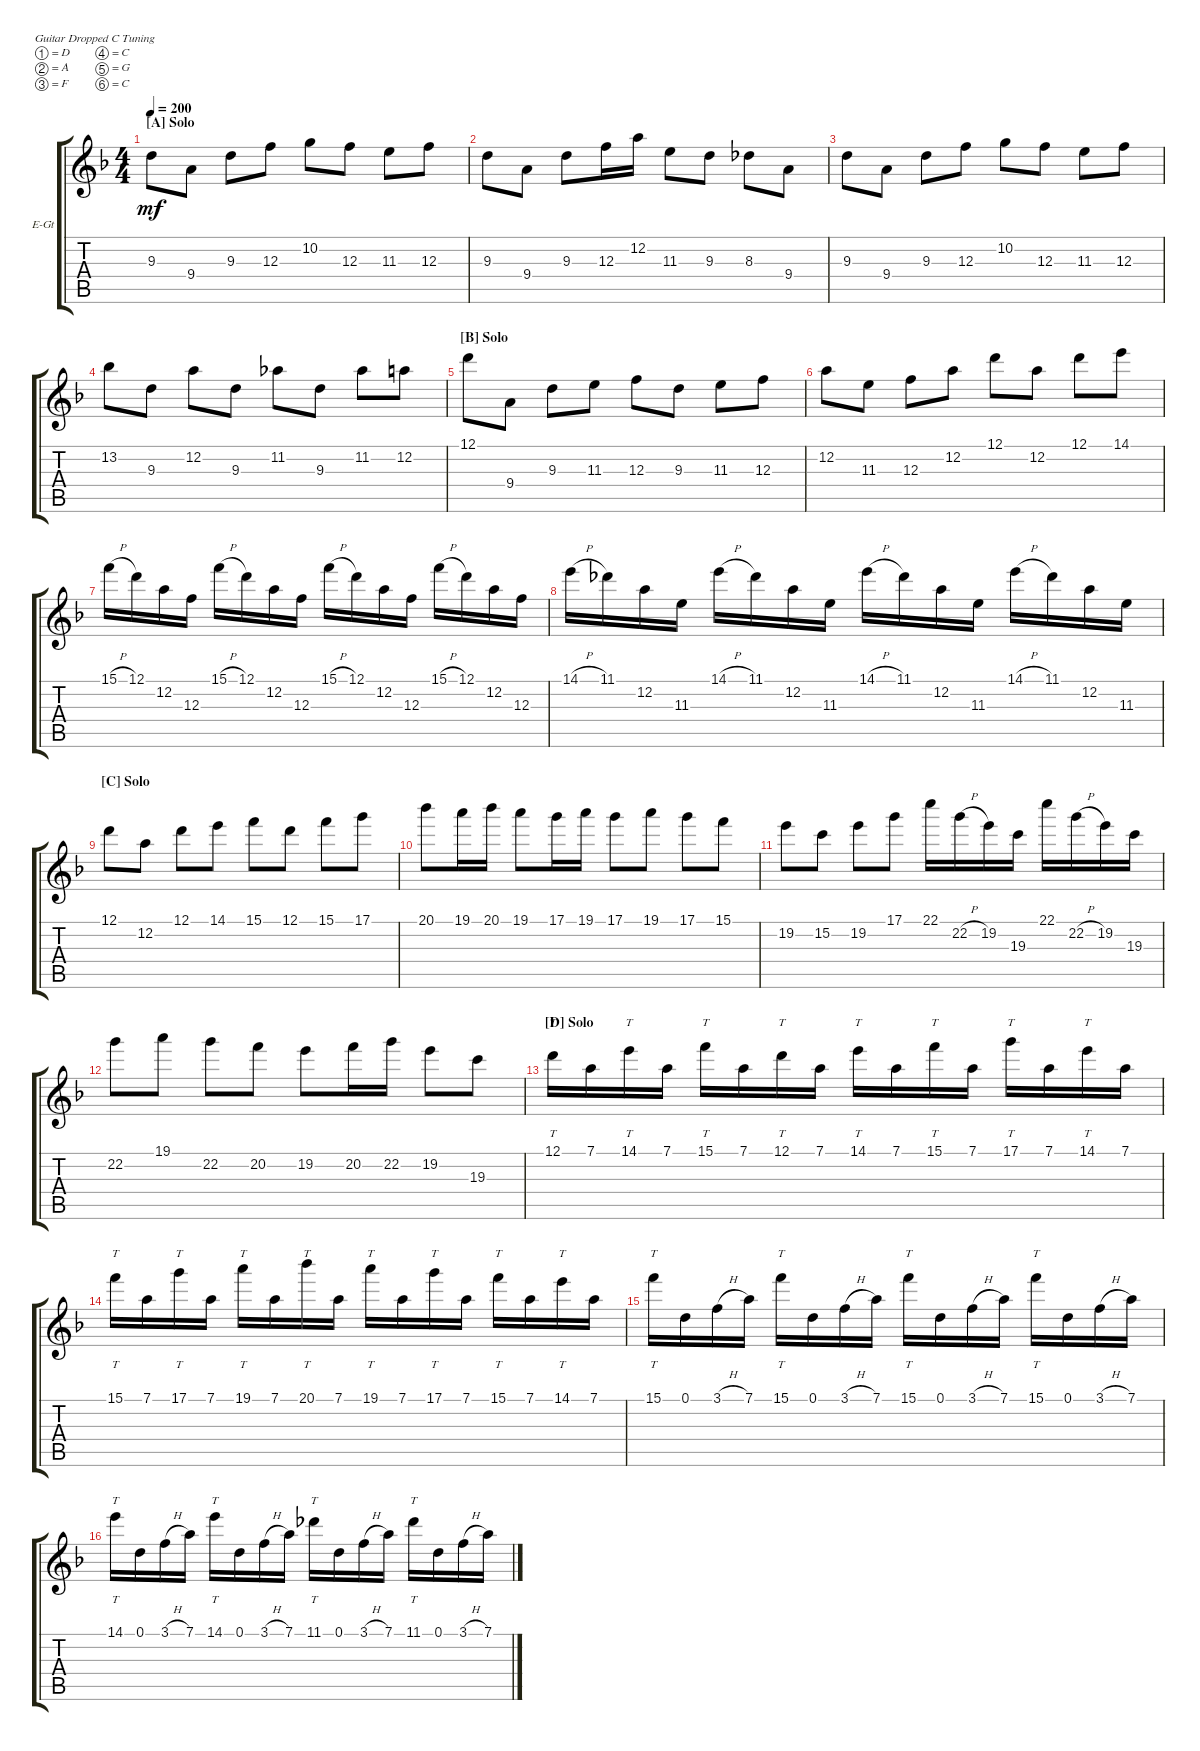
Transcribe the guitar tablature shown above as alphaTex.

\bracketExtendMode groupsimilarinstruments
\firstSystemTrackNameOrientation horizontal
\otherSystemsTrackNameOrientation horizontal
\track ("Lead Guitar 1" "E-Gt") {instrument overdrivenguitar}
\staff {score tabs}
\tuning (D4 A3 F3 C3 G2 C2)
\ts (4 4)
\section ("A" "Solo")
\tempo 200
\clef g2
\ks dminor
9.3.8{dy mf} 9.4.8 9.3.8 12.3.8 10.2.8 12.3.8 11.3.8 12.3.8 |
9.3.8 9.4.8 9.3.8 12.3.16 12.2.16 11.3.8 9.3.8 8.3.8 9.4.8 |
9.3.8 9.4.8 9.3.8 12.3.8 10.2.8 12.3.8 11.3.8 12.3.8 |
13.2.8 9.3.8 12.2.8 9.3.8 11.2.8 9.3.8 11.2.8 12.2.8 |
\section ("B" "Solo")
12.1.8 9.4.8 9.3.8 11.3.8 12.3.8 9.3.8 11.3.8 12.3.8 |
12.2.8 11.3.8 12.3.8 12.2.8 12.1.8 12.2.8 12.1.8 14.1.8 |
15.1{h}.16 12.1.16 12.2.16 12.3.16 15.1{h}.16 12.1.16 12.2.16 12.3.16 15.1{h}.16 12.1.16 12.2.16 12.3.16 15.1{h}.16 12.1.16 12.2.16 12.3.16 |
14.1{h}.16 11.1.16 12.2.16 11.3.16 14.1{h}.16 11.1.16 12.2.16 11.3.16 14.1{h}.16 11.1.16 12.2.16 11.3.16 14.1{h}.16 11.1.16 12.2.16 11.3.16 |
\section ("C" "Solo")
12.1.8 12.2.8 12.1.8 14.1.8 15.1.8 12.1.8 15.1.8 17.1.8 |
20.1.8 19.1.16 20.1.16 19.1.8 17.1.16 19.1.16 17.1.8 19.1.8 17.1.8 15.1.8 |
19.2.8 15.2.8 19.2.8 17.1.8 22.1.16 22.2{h}.16 19.2.16 19.3.16 22.1.16 22.2{h}.16 19.2.16 19.3.16 |
22.2.8 19.1.8 22.2.8 20.2.8 19.2.8 20.2.16 22.2.16 19.2.8 19.3.8 |
\section ("D" "Solo")
12.1.16{tt} 7.1.16 14.1.16{tt} 7.1.16 15.1.16{tt} 7.1.16 12.1.16{tt} 7.1.16 14.1.16{tt} 7.1.16 15.1.16{tt} 7.1.16 17.1.16{tt} 7.1.16 14.1.16{tt} 7.1.16 |
15.1.16{tt} 7.1.16 17.1.16{tt} 7.1.16 19.1.16{tt} 7.1.16 20.1.16{tt} 7.1.16 19.1.16{tt} 7.1.16 17.1.16{tt} 7.1.16 15.1.16{tt} 7.1.16 14.1.16{tt} 7.1.16 |
15.1.16{tt} 0.1.16 3.1{h}.16 7.1.16 15.1.16{tt} 0.1.16 3.1{h}.16 7.1.16 15.1.16{tt} 0.1.16 3.1{h}.16 7.1.16 15.1.16{tt} 0.1.16 3.1{h}.16 7.1.16 |
14.1.16{tt} 0.1.16 3.1{h}.16 7.1.16 14.1.16{tt} 0.1.16 3.1{h}.16 7.1.16 11.1.16{tt} 0.1.16 3.1{h}.16 7.1.16 11.1.16{tt} 0.1.16 3.1{h}.16 7.1.16
